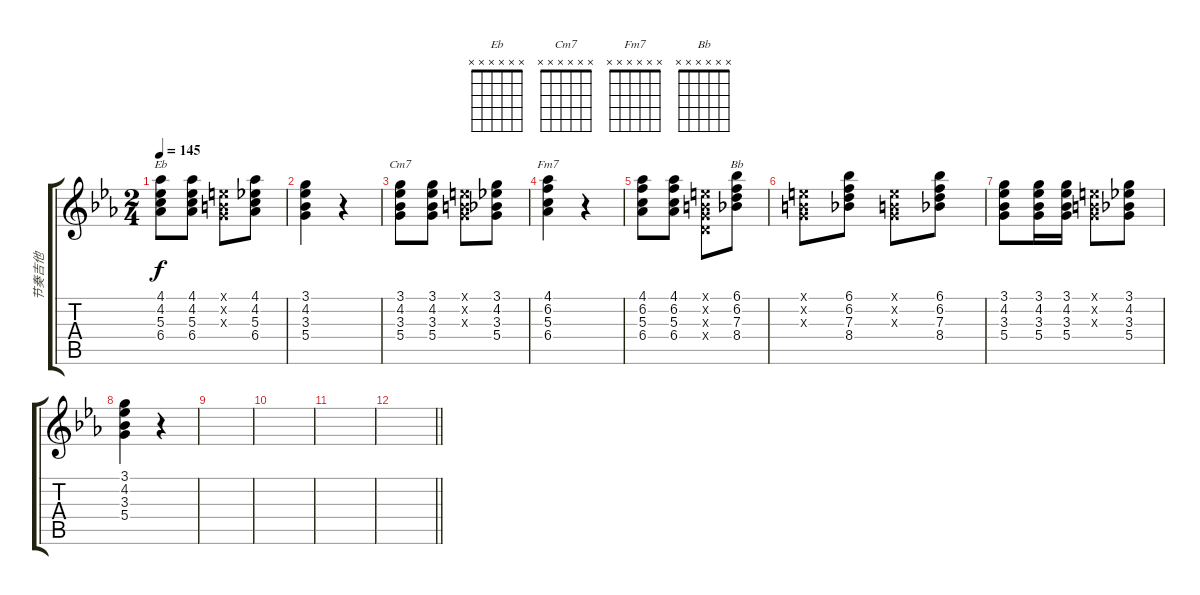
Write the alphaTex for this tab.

\track ("节奏吉他" "节奏吉他") {instrument acousticguitarnylon}
\staff {score tabs}
\tuning (E4 B3 G3 D3 A2 E2) {hide}
\chord ("Eb" x x x x x x)
\chord ("Cm7" x x x x x x)
\chord ("Fm7" x x x x x x)
\chord ("Bb" x x x x x x)
\ts (2 4)
\tempo 145
\clef g2
\ks eb
(4.1 4.2 5.3 6.4).8{ch "Eb" dy f} (4.1 4.2 5.3 6.4).8 (0.1{x} 0.2{x} 0.3{x}).8 (4.1 4.2 5.3 6.4).8 |
(3.1 4.2 3.3 5.4).4 r.4 |
(3.1 4.2 3.3 5.4).8{ch "Cm7"} (3.1 4.2 3.3 5.4).8 (0.1{x} 0.2{x} 0.3{x}).8 (3.1 4.2 3.3 5.4).8 |
(4.1 6.2 5.3 6.4).4{ch "Fm7"} r.4 |
(4.1 6.2 5.3 6.4).8 (4.1 6.2 5.3 6.4).8 (0.1{x} 0.2{x} 0.3{x} 0.4{x}).8 (6.1 6.2 7.3 8.4).8{ch "Bb"} |
(0.1{x} 0.2{x} 0.3{x}).8 (6.1 6.2 7.3 8.4).8 (0.1{x} 0.2{x} 0.3{x}).8 (6.1 6.2 7.3 8.4).8 |
(3.1 4.2 3.3 5.4).8 (3.1 4.2 3.3 5.4).16 (3.1 4.2 3.3 5.4).16 (0.1{x} 0.2{x} 0.3{x}).8 (3.1 4.2 3.3 5.4).8 |
(3.1 4.2 3.3 5.4).4 r.4 |
|
|
|
\barLineRight lightlight
